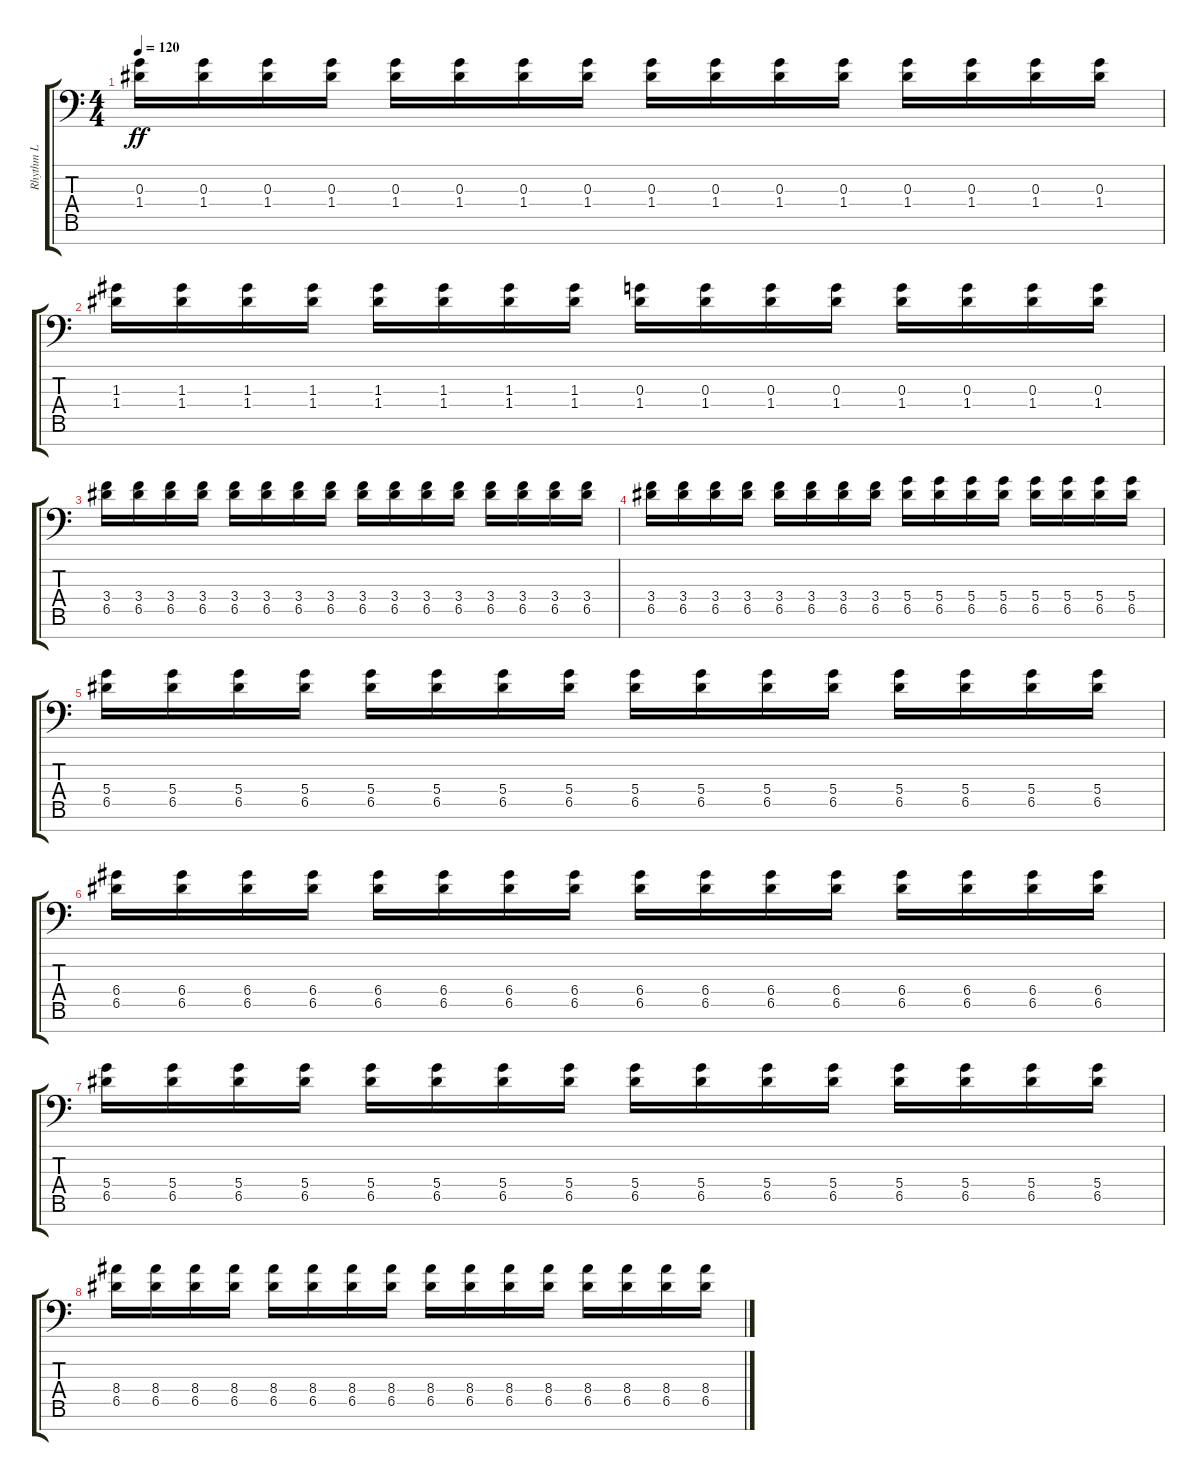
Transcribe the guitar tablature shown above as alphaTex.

\track ("Rhythm L" "Rhythm L") {instrument distortionguitar}
\staff {score tabs}
\tuning (E4 B3 G3 D3 A2 E2 A1) {hide}
\ts (4 4)
\tempo 120
\clef f4
\ks c
(0.3 1.4).16{dy ff} (0.3 1.4).16 (0.3 1.4).16 (0.3 1.4).16 (0.3 1.4).16 (0.3 1.4).16 (0.3 1.4).16 (0.3 1.4).16 (0.3 1.4).16 (0.3 1.4).16 (0.3 1.4).16 (0.3 1.4).16 (0.3 1.4).16 (0.3 1.4).16 (0.3 1.4).16 (0.3 1.4).16 |
(1.3 1.4).16 (1.3 1.4).16 (1.3 1.4).16 (1.3 1.4).16 (1.3 1.4).16 (1.3 1.4).16 (1.3 1.4).16 (1.3 1.4).16 (0.3 1.4).16 (0.3 1.4).16 (0.3 1.4).16 (0.3 1.4).16 (0.3 1.4).16 (0.3 1.4).16 (0.3 1.4).16 (0.3 1.4).16 |
(3.4 6.5).16 (3.4 6.5).16 (3.4 6.5).16 (3.4 6.5).16 (3.4 6.5).16 (3.4 6.5).16 (3.4 6.5).16 (3.4 6.5).16 (3.4 6.5).16 (3.4 6.5).16 (3.4 6.5).16 (3.4 6.5).16 (3.4 6.5).16 (3.4 6.5).16 (3.4 6.5).16 (3.4 6.5).16 |
(3.4 6.5).16 (3.4 6.5).16 (3.4 6.5).16 (3.4 6.5).16 (3.4 6.5).16 (3.4 6.5).16 (3.4 6.5).16 (3.4 6.5).16 (5.4 6.5).16 (5.4 6.5).16 (5.4 6.5).16 (5.4 6.5).16 (5.4 6.5).16 (5.4 6.5).16 (5.4 6.5).16 (5.4 6.5).16 |
(5.4 6.5).16 (5.4 6.5).16 (5.4 6.5).16 (5.4 6.5).16 (5.4 6.5).16 (5.4 6.5).16 (5.4 6.5).16 (5.4 6.5).16 (5.4 6.5).16 (5.4 6.5).16 (5.4 6.5).16 (5.4 6.5).16 (5.4 6.5).16 (5.4 6.5).16 (5.4 6.5).16 (5.4 6.5).16 |
(6.4 6.5).16 (6.4 6.5).16 (6.4 6.5).16 (6.4 6.5).16 (6.4 6.5).16 (6.4 6.5).16 (6.4 6.5).16 (6.4 6.5).16 (6.4 6.5).16 (6.4 6.5).16 (6.4 6.5).16 (6.4 6.5).16 (6.4 6.5).16 (6.4 6.5).16 (6.4 6.5).16 (6.4 6.5).16 |
(5.4 6.5).16 (5.4 6.5).16 (5.4 6.5).16 (5.4 6.5).16 (5.4 6.5).16 (5.4 6.5).16 (5.4 6.5).16 (5.4 6.5).16 (5.4 6.5).16 (5.4 6.5).16 (5.4 6.5).16 (5.4 6.5).16 (5.4 6.5).16 (5.4 6.5).16 (5.4 6.5).16 (5.4 6.5).16 |
(8.4 6.5).16 (8.4 6.5).16 (8.4 6.5).16 (8.4 6.5).16 (8.4 6.5).16 (8.4 6.5).16 (8.4 6.5).16 (8.4 6.5).16 (8.4 6.5).16 (8.4 6.5).16 (8.4 6.5).16 (8.4 6.5).16 (8.4 6.5).16 (8.4 6.5).16 (8.4 6.5).16 (8.4 6.5).16
